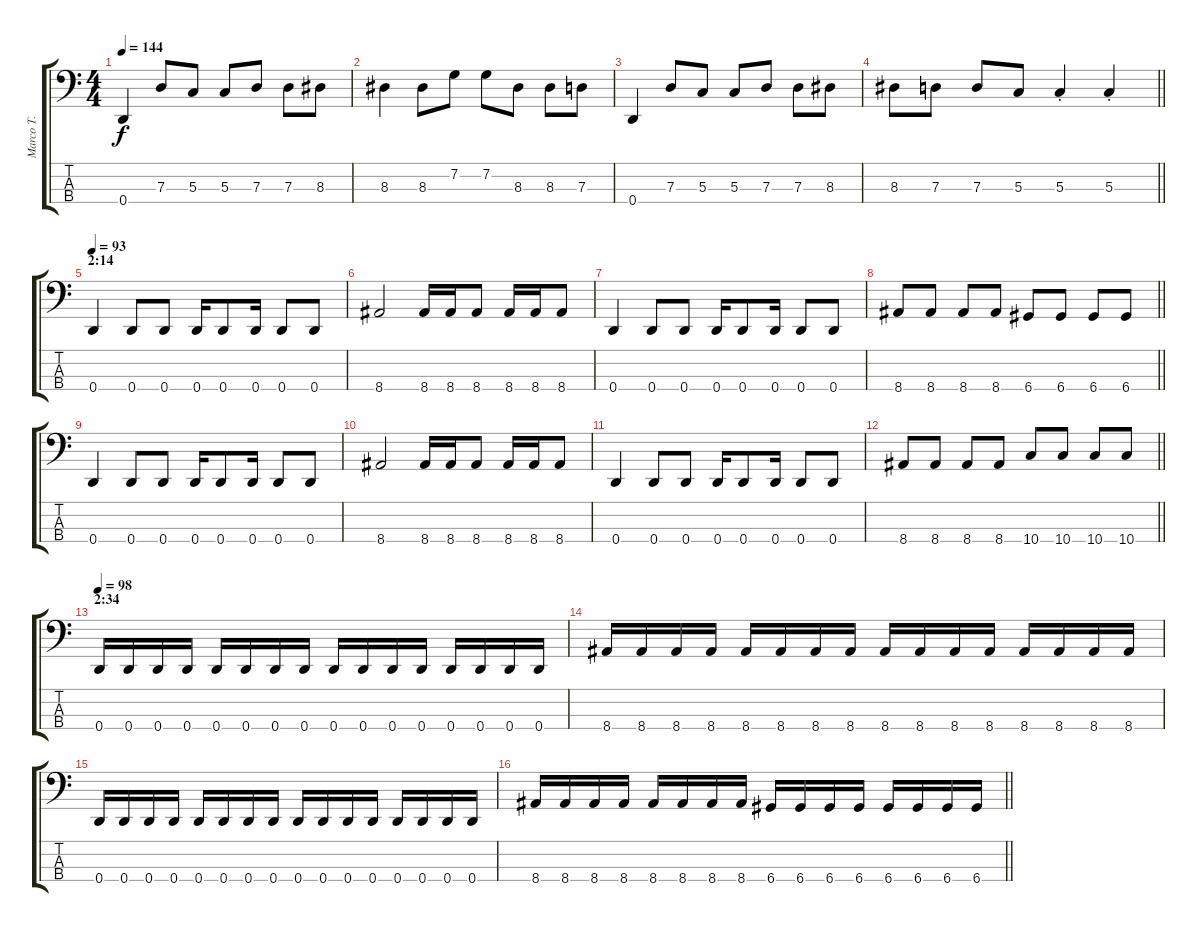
\track ("Marco T." "Marco T.") {instrument electricbassfinger}
\staff {score tabs}
\tuning (F2 C2 G1 D1) {hide}
\ts (4 4)
\tempo 144
\clef f4
\ks c
0.4.4{dy f} 7.3.8 5.3.8 5.3.8 7.3.8 7.3.8 8.3.8 |
8.3.4 8.3.8 7.2.8 7.2.8 8.3.8 8.3.8 7.3.8 |
0.4.4 7.3.8 5.3.8 5.3.8 7.3.8 7.3.8 8.3.8 |
\barLineRight lightlight
8.3.8 7.3.8 7.3.8 5.3.8 5.3{st}.4 5.3{st}.4 |
\section ("" "2:14")
\tempo 93
0.4.4 0.4.8 0.4.8 0.4.16 0.4.8 0.4.16 0.4.8 0.4.8 |
8.4.2 8.4.16 8.4.16 8.4.8 8.4.16 8.4.16 8.4.8 |
0.4.4 0.4.8 0.4.8 0.4.16 0.4.8 0.4.16 0.4.8 0.4.8 |
\barLineRight lightlight
8.4.8 8.4.8 8.4.8 8.4.8 6.4.8 6.4.8 6.4.8 6.4.8 |
0.4.4 0.4.8 0.4.8 0.4.16 0.4.8 0.4.16 0.4.8 0.4.8 |
8.4.2 8.4.16 8.4.16 8.4.8 8.4.16 8.4.16 8.4.8 |
0.4.4 0.4.8 0.4.8 0.4.16 0.4.8 0.4.16 0.4.8 0.4.8 |
\barLineRight lightlight
8.4.8 8.4.8 8.4.8 8.4.8 10.4.8 10.4.8 10.4.8 10.4.8 |
\section ("" "2:34")
\tempo 98
0.4.16 0.4.16 0.4.16 0.4.16 0.4.16 0.4.16 0.4.16 0.4.16 0.4.16 0.4.16 0.4.16 0.4.16 0.4.16 0.4.16 0.4.16 0.4.16 |
8.4.16 8.4.16 8.4.16 8.4.16 8.4.16 8.4.16 8.4.16 8.4.16 8.4.16 8.4.16 8.4.16 8.4.16 8.4.16 8.4.16 8.4.16 8.4.16 |
0.4.16 0.4.16 0.4.16 0.4.16 0.4.16 0.4.16 0.4.16 0.4.16 0.4.16 0.4.16 0.4.16 0.4.16 0.4.16 0.4.16 0.4.16 0.4.16 |
\barLineRight lightlight
8.4.16 8.4.16 8.4.16 8.4.16 8.4.16 8.4.16 8.4.16 8.4.16 6.4.16 6.4.16 6.4.16 6.4.16 6.4.16 6.4.16 6.4.16 6.4.16
